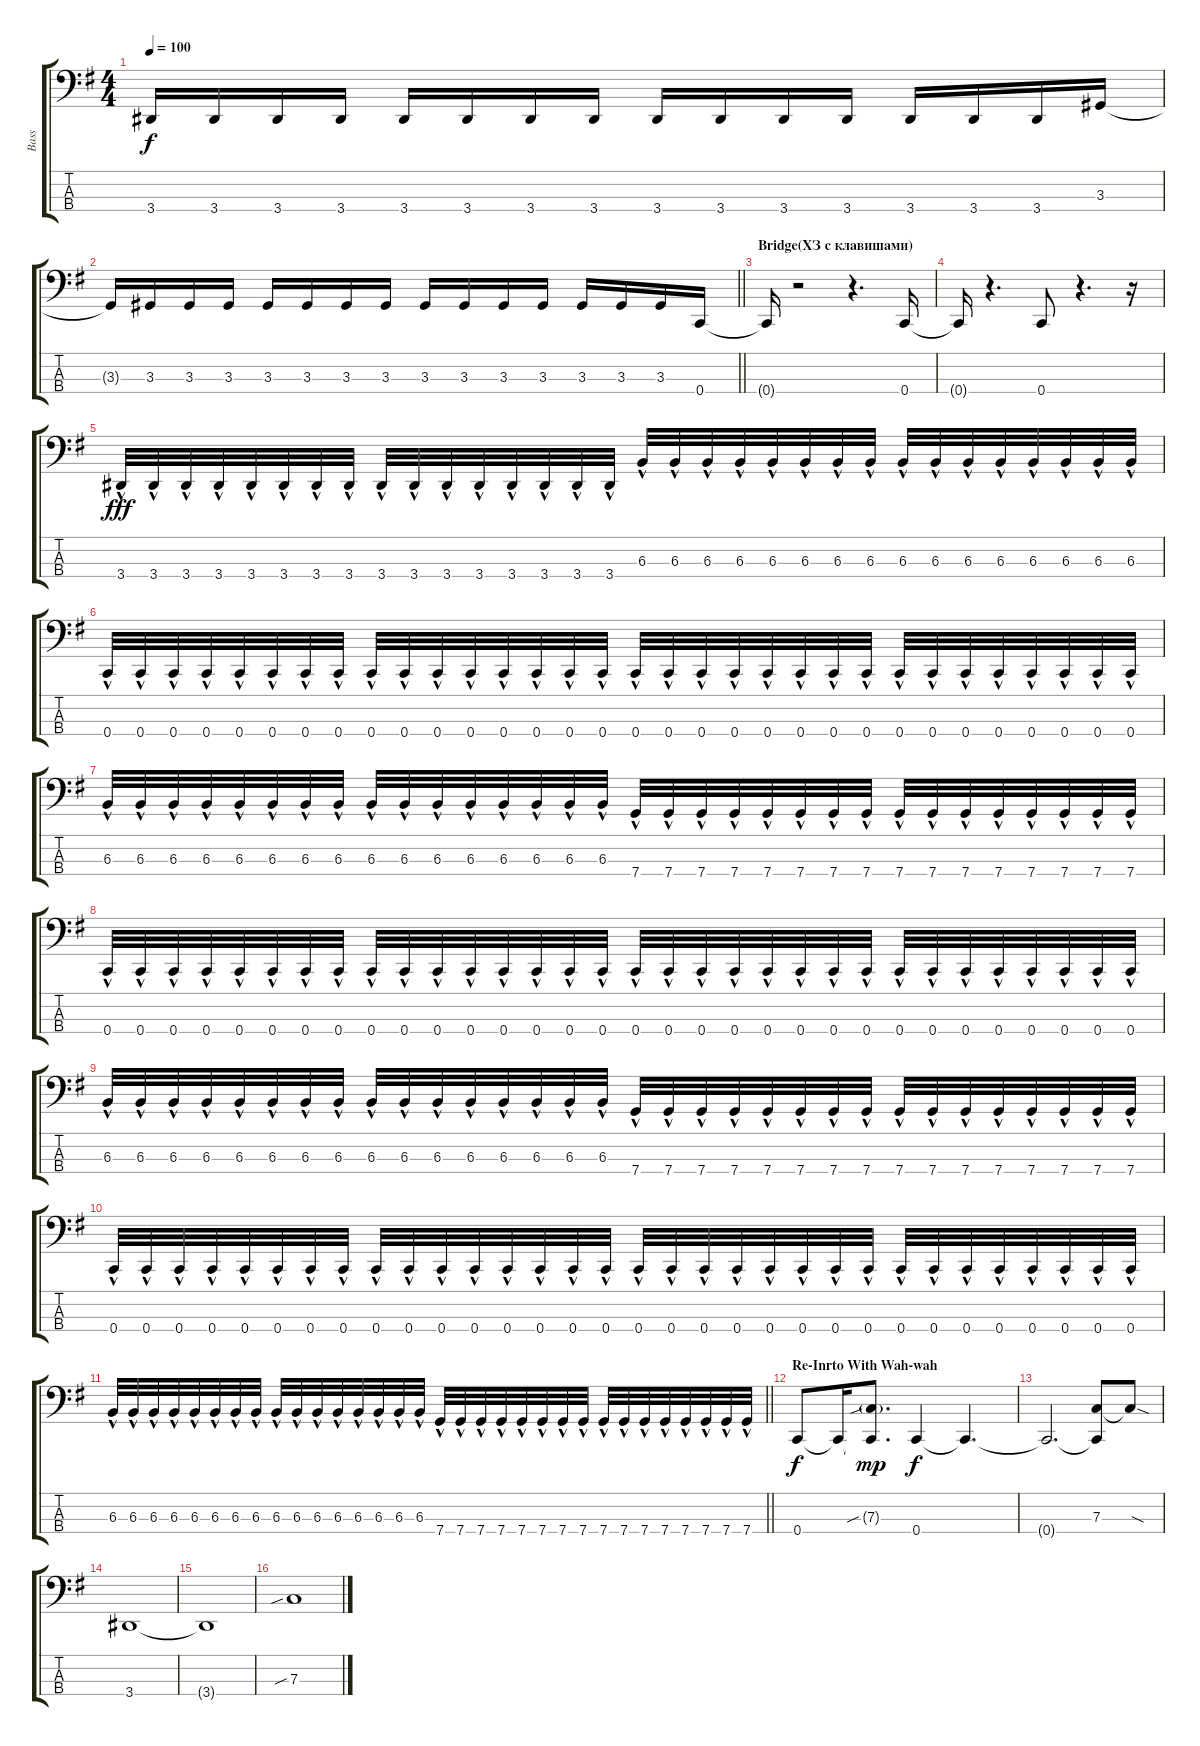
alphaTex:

\track ("Bass" "Bass") {instrument electricbassfinger}
\staff {score tabs}
\tuning (Eb2 Bb1 F1 C1) {hide}
\ts (4 4)
\tempo 100
\clef f4
\ks eminor
3.4{t}.16{dy f} 3.4.16 3.4.16 3.4.16 3.4.16 3.4.16 3.4.16 3.4.16 3.4.16 3.4.16 3.4.16 3.4.16 3.4.16 3.4.16 3.4.16 3.3.16 |
\barLineRight lightlight
3.3{t}.16 3.3.16 3.3.16 3.3.16 3.3.16 3.3.16 3.3.16 3.3.16 3.3.16 3.3.16 3.3.16 3.3.16 3.3.16 3.3.16 3.3.16 0.4.16 |
\section ("" "Bridge(ХЗ с клавишами)")
0.4{t}.16 r.2 r.4{d} 0.4.16 |
0.4{t}.16 r.4{d} 0.4.8 r.4{d} r.16 |
3.4{hac}.32{dy fff} 3.4{hac}.32 3.4{hac}.32 3.4{hac}.32 3.4{hac}.32 3.4{hac}.32 3.4{hac}.32 3.4{hac}.32 3.4{hac}.32 3.4{hac}.32 3.4{hac}.32 3.4{hac}.32 3.4{hac}.32 3.4{hac}.32 3.4{hac}.32 3.4{hac}.32 6.3{hac}.32 6.3{hac}.32 6.3{hac}.32 6.3{hac}.32 6.3{hac}.32 6.3{hac}.32 6.3{hac}.32 6.3{hac}.32 6.3{hac}.32 6.3{hac}.32 6.3{hac}.32 6.3{hac}.32 6.3{hac}.32 6.3{hac}.32 6.3{hac}.32 6.3{hac}.32 |
0.4{hac}.32 0.4{hac}.32 0.4{hac}.32 0.4{hac}.32 0.4{hac}.32 0.4{hac}.32 0.4{hac}.32 0.4{hac}.32 0.4{hac}.32 0.4{hac}.32 0.4{hac}.32 0.4{hac}.32 0.4{hac}.32 0.4{hac}.32 0.4{hac}.32 0.4{hac}.32 0.4{hac}.32 0.4{hac}.32 0.4{hac}.32 0.4{hac}.32 0.4{hac}.32 0.4{hac}.32 0.4{hac}.32 0.4{hac}.32 0.4{hac}.32 0.4{hac}.32 0.4{hac}.32 0.4{hac}.32 0.4{hac}.32 0.4{hac}.32 0.4{hac}.32 0.4{hac}.32 |
6.3{hac}.32 6.3{hac}.32 6.3{hac}.32 6.3{hac}.32 6.3{hac}.32 6.3{hac}.32 6.3{hac}.32 6.3{hac}.32 6.3{hac}.32 6.3{hac}.32 6.3{hac}.32 6.3{hac}.32 6.3{hac}.32 6.3{hac}.32 6.3{hac}.32 6.3{hac}.32 7.4{hac}.32 7.4{hac}.32 7.4{hac}.32 7.4{hac}.32 7.4{hac}.32 7.4{hac}.32 7.4{hac}.32 7.4{hac}.32 7.4{hac}.32 7.4{hac}.32 7.4{hac}.32 7.4{hac}.32 7.4{hac}.32 7.4{hac}.32 7.4{hac}.32 7.4{hac}.32 |
0.4{hac}.32 0.4{hac}.32 0.4{hac}.32 0.4{hac}.32 0.4{hac}.32 0.4{hac}.32 0.4{hac}.32 0.4{hac}.32 0.4{hac}.32 0.4{hac}.32 0.4{hac}.32 0.4{hac}.32 0.4{hac}.32 0.4{hac}.32 0.4{hac}.32 0.4{hac}.32 0.4{hac}.32 0.4{hac}.32 0.4{hac}.32 0.4{hac}.32 0.4{hac}.32 0.4{hac}.32 0.4{hac}.32 0.4{hac}.32 0.4{hac}.32 0.4{hac}.32 0.4{hac}.32 0.4{hac}.32 0.4{hac}.32 0.4{hac}.32 0.4{hac}.32 0.4{hac}.32 |
6.3{hac}.32 6.3{hac}.32 6.3{hac}.32 6.3{hac}.32 6.3{hac}.32 6.3{hac}.32 6.3{hac}.32 6.3{hac}.32 6.3{hac}.32 6.3{hac}.32 6.3{hac}.32 6.3{hac}.32 6.3{hac}.32 6.3{hac}.32 6.3{hac}.32 6.3{hac}.32 7.4{hac}.32 7.4{hac}.32 7.4{hac}.32 7.4{hac}.32 7.4{hac}.32 7.4{hac}.32 7.4{hac}.32 7.4{hac}.32 7.4{hac}.32 7.4{hac}.32 7.4{hac}.32 7.4{hac}.32 7.4{hac}.32 7.4{hac}.32 7.4{hac}.32 7.4{hac}.32 |
0.4{hac}.32 0.4{hac}.32 0.4{hac}.32 0.4{hac}.32 0.4{hac}.32 0.4{hac}.32 0.4{hac}.32 0.4{hac}.32 0.4{hac}.32 0.4{hac}.32 0.4{hac}.32 0.4{hac}.32 0.4{hac}.32 0.4{hac}.32 0.4{hac}.32 0.4{hac}.32 0.4{hac}.32 0.4{hac}.32 0.4{hac}.32 0.4{hac}.32 0.4{hac}.32 0.4{hac}.32 0.4{hac}.32 0.4{hac}.32 0.4{hac}.32 0.4{hac}.32 0.4{hac}.32 0.4{hac}.32 0.4{hac}.32 0.4{hac}.32 0.4{hac}.32 0.4{hac}.32 |
\barLineRight lightlight
6.3{hac}.32 6.3{hac}.32 6.3{hac}.32 6.3{hac}.32 6.3{hac}.32 6.3{hac}.32 6.3{hac}.32 6.3{hac}.32 6.3{hac}.32 6.3{hac}.32 6.3{hac}.32 6.3{hac}.32 6.3{hac}.32 6.3{hac}.32 6.3{hac}.32 6.3{hac}.32 7.4{hac}.32 7.4{hac}.32 7.4{hac}.32 7.4{hac}.32 7.4{hac}.32 7.4{hac}.32 7.4{hac}.32 7.4{hac}.32 7.4{hac}.32 7.4{hac}.32 7.4{hac}.32 7.4{hac}.32 7.4{hac}.32 7.4{hac}.32 7.4{hac}.32 7.4{hac}.32 |
\section ("" "Re-Inrto With Wah-wah")
0.4.8{dy f} 0.4{t}.16 (7.3{sib g} 0.4{t}).8{d dy mp} 0.4.4{dy f} 0.4{t}.4{d} |
0.4{t}.2{d} (7.3 0.4{t}).8 7.3{sod t}.8 |
3.4.1 |
3.4{t}.1 |
7.3{sib}.1
